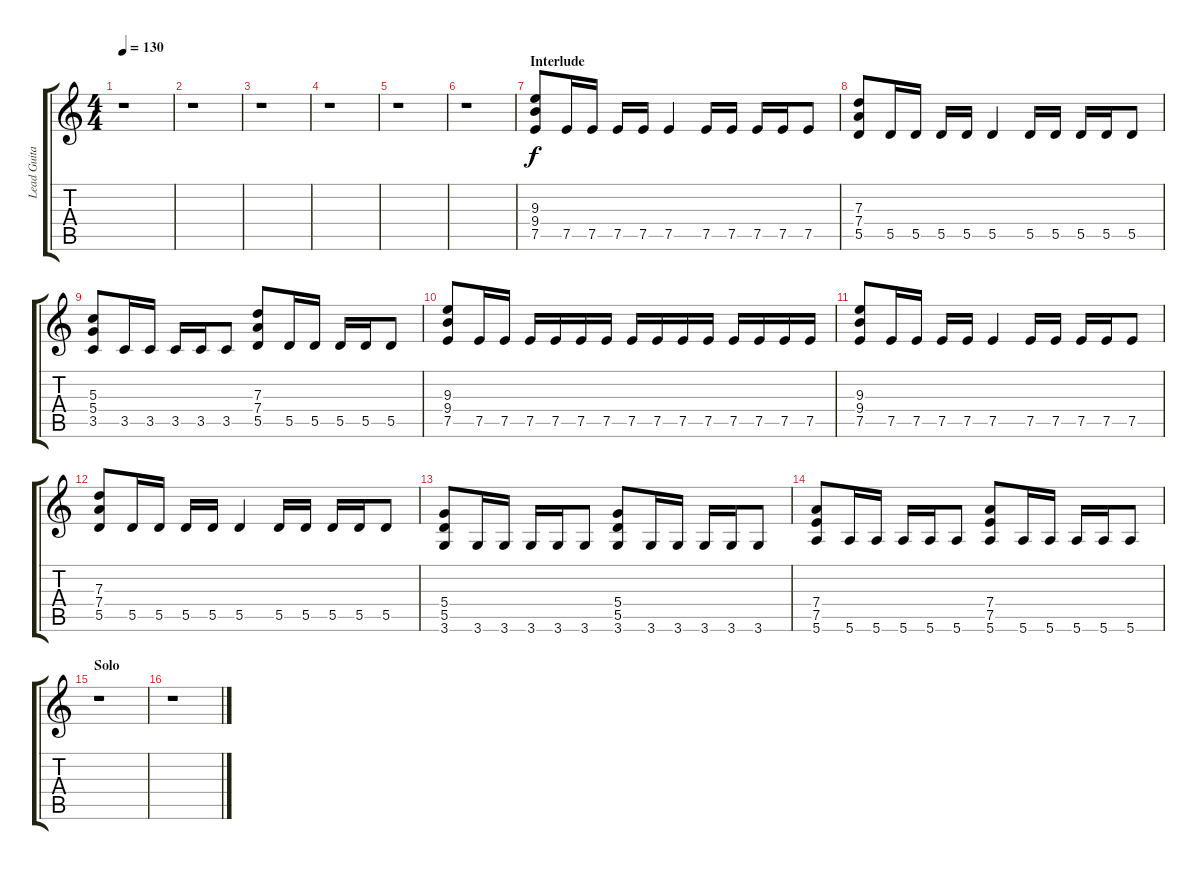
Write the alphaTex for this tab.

\track ("Lead Guitar 1" "Lead Guita") {instrument distortionguitar}
\staff {score tabs}
\tuning (E4 B3 G3 D3 A2 E2) {hide}
\ts (4 4)
\tempo 130
\clef g2
\ks c
r.1{dy f} |
r.1 |
r.1 |
r.1 |
r.1 |
r.1 |
\section ("" "Interlude")
(9.3 9.4 7.5).8 7.5.16 7.5.16 7.5.16 7.5.16 7.5.4 7.5.16 7.5.16 7.5.16 7.5.16 7.5.8 |
(7.3 7.4 5.5).8 5.5.16 5.5.16 5.5.16 5.5.16 5.5.4 5.5.16 5.5.16 5.5.16 5.5.16 5.5.8 |
(5.3 5.4 3.5).8 3.5.16 3.5.16 3.5.16 3.5.16 3.5.8 (7.3 7.4 5.5).8 5.5.16 5.5.16 5.5.16 5.5.16 5.5.8 |
(9.3 9.4 7.5).8 7.5.16 7.5.16 7.5.16 7.5.16 7.5.16 7.5.16 7.5.16 7.5.16 7.5.16 7.5.16 7.5.16 7.5.16 7.5.16 7.5.16 |
(9.3 9.4 7.5).8 7.5.16 7.5.16 7.5.16 7.5.16 7.5.4 7.5.16 7.5.16 7.5.16 7.5.16 7.5.8 |
(7.3 7.4 5.5).8 5.5.16 5.5.16 5.5.16 5.5.16 5.5.4 5.5.16 5.5.16 5.5.16 5.5.16 5.5.8 |
(5.4 5.5 3.6).8 3.6.16 3.6.16 3.6.16 3.6.16 3.6.8 (5.4 5.5 3.6).8 3.6.16 3.6.16 3.6.16 3.6.16 3.6.8 |
(7.4 7.5 5.6).8 5.6.16 5.6.16 5.6.16 5.6.16 5.6.8 (7.4 7.5 5.6).8 5.6.16 5.6.16 5.6.16 5.6.16 5.6.8 |
\section ("" "Solo")
r.1 |
r.1
